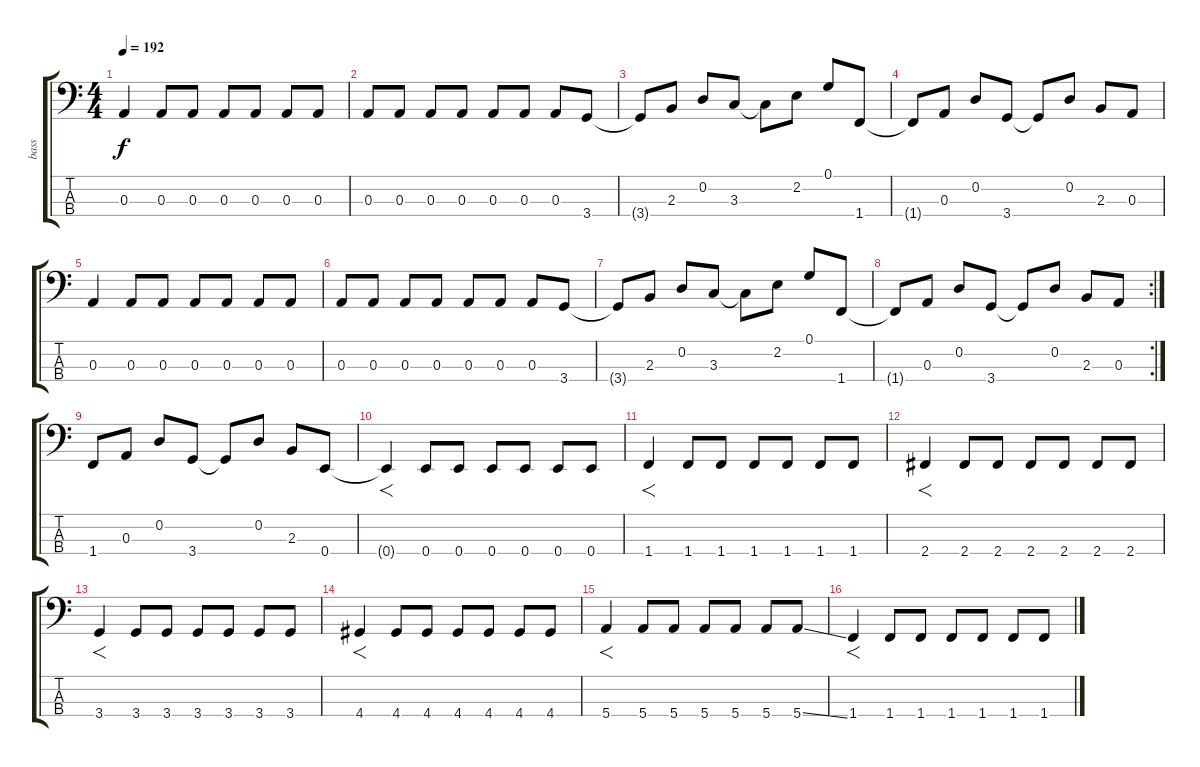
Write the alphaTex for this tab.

\track ("bass" "bass") {instrument electricbasspick}
\staff {score tabs}
\tuning (G2 D2 A1 E1) {hide}
\ts (4 4)
\tempo 192
\clef f4
\ks c
0.3.4{dy f} 0.3.8 0.3.8 0.3.8 0.3.8 0.3.8 0.3.8 |
0.3.8 0.3.8 0.3.8 0.3.8 0.3.8 0.3.8 0.3.8 3.4.8 |
3.4{t}.8 2.3.8 0.2.8 3.3.8 3.3{t}.8 2.2.8 0.1.8 1.4.8 |
1.4{t}.8 0.3.8 0.2.8 3.4.8 3.4{t}.8 0.2.8 2.3.8 0.3.8 |
0.3.4 0.3.8 0.3.8 0.3.8 0.3.8 0.3.8 0.3.8 |
0.3.8 0.3.8 0.3.8 0.3.8 0.3.8 0.3.8 0.3.8 3.4.8 |
3.4{t}.8 2.3.8 0.2.8 3.3.8 3.3{t}.8 2.2.8 0.1.8 1.4.8 |
\rc 2
1.4{t}.8 0.3.8 0.2.8 3.4.8 3.4{t}.8 0.2.8 2.3.8 0.3.8 |
1.4.8 0.3.8 0.2.8 3.4.8 3.4{t}.8 0.2.8 2.3.8 0.4.8 |
0.4{t}.4{f} 0.4.8 0.4.8 0.4.8 0.4.8 0.4.8 0.4.8 |
1.4.4{f} 1.4.8 1.4.8 1.4.8 1.4.8 1.4.8 1.4.8 |
2.4.4{f} 2.4.8 2.4.8 2.4.8 2.4.8 2.4.8 2.4.8 |
3.4.4{f} 3.4.8 3.4.8 3.4.8 3.4.8 3.4.8 3.4.8 |
4.4.4{f} 4.4.8 4.4.8 4.4.8 4.4.8 4.4.8 4.4.8 |
5.4.4{f} 5.4.8 5.4.8 5.4.8 5.4.8 5.4.8 5.4{ss}.8 |
1.4.4{f} 1.4.8 1.4.8 1.4.8 1.4.8 1.4.8 1.4.8
